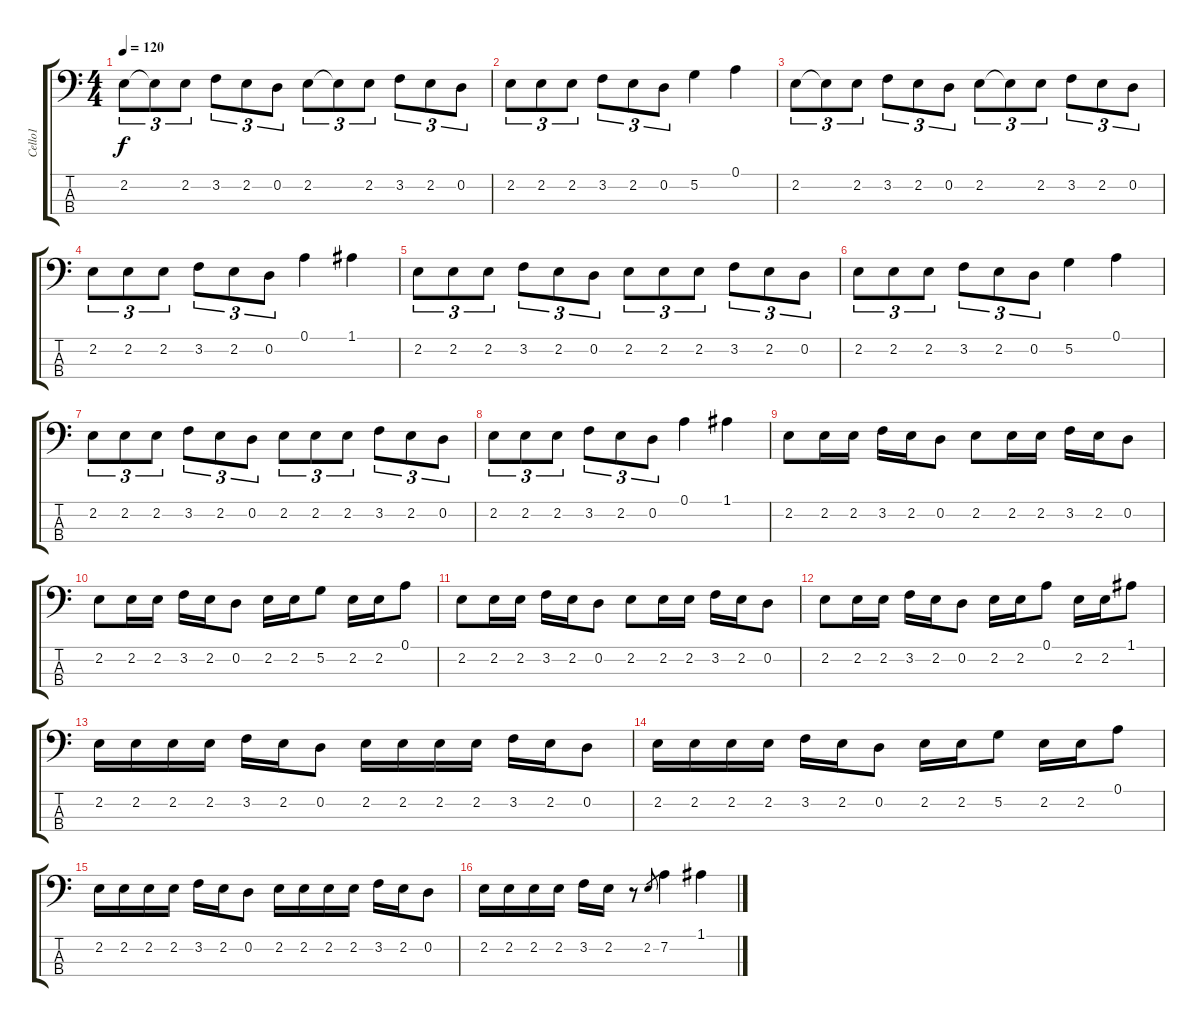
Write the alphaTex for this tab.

\track ("Cello1" "Cello1") {instrument distortionguitar}
\staff {score tabs}
\tuning (A2 D2 G1 C1) {hide}
\ts (4 4)
\tempo 120
\clef f4
\ks c
2.2.8{tu (3 2) dy f instrument distortionguitar} 2.2{t}.8{tu (3 2)} 2.2.8{tu (3 2)} 3.2.8{tu (3 2)} 2.2.8{tu (3 2)} 0.2.8{tu (3 2)} 2.2.8{tu (3 2)} 2.2{t}.8{tu (3 2)} 2.2.8{tu (3 2)} 3.2.8{tu (3 2)} 2.2.8{tu (3 2)} 0.2.8{tu (3 2)} |
2.2.8{tu (3 2)} 2.2.8{tu (3 2)} 2.2.8{tu (3 2)} 3.2.8{tu (3 2)} 2.2.8{tu (3 2)} 0.2.8{tu (3 2)} 5.2.4 0.1.4 |
2.2.8{tu (3 2)} 2.2{t}.8{tu (3 2)} 2.2.8{tu (3 2)} 3.2.8{tu (3 2)} 2.2.8{tu (3 2)} 0.2.8{tu (3 2)} 2.2.8{tu (3 2)} 2.2{t}.8{tu (3 2)} 2.2.8{tu (3 2)} 3.2.8{tu (3 2)} 2.2.8{tu (3 2)} 0.2.8{tu (3 2)} |
2.2.8{tu (3 2)} 2.2.8{tu (3 2)} 2.2.8{tu (3 2)} 3.2.8{tu (3 2)} 2.2.8{tu (3 2)} 0.2.8{tu (3 2)} 0.1.4 1.1.4 |
2.2.8{tu (3 2)} 2.2.8{tu (3 2)} 2.2.8{tu (3 2)} 3.2.8{tu (3 2)} 2.2.8{tu (3 2)} 0.2.8{tu (3 2)} 2.2.8{tu (3 2)} 2.2.8{tu (3 2)} 2.2.8{tu (3 2)} 3.2.8{tu (3 2)} 2.2.8{tu (3 2)} 0.2.8{tu (3 2)} |
2.2.8{tu (3 2)} 2.2.8{tu (3 2)} 2.2.8{tu (3 2)} 3.2.8{tu (3 2)} 2.2.8{tu (3 2)} 0.2.8{tu (3 2)} 5.2.4 0.1.4 |
2.2.8{tu (3 2)} 2.2.8{tu (3 2)} 2.2.8{tu (3 2)} 3.2.8{tu (3 2)} 2.2.8{tu (3 2)} 0.2.8{tu (3 2)} 2.2.8{tu (3 2)} 2.2.8{tu (3 2)} 2.2.8{tu (3 2)} 3.2.8{tu (3 2)} 2.2.8{tu (3 2)} 0.2.8{tu (3 2)} |
2.2.8{tu (3 2)} 2.2.8{tu (3 2)} 2.2.8{tu (3 2)} 3.2.8{tu (3 2)} 2.2.8{tu (3 2)} 0.2.8{tu (3 2)} 0.1.4 1.1.4 |
2.2.8 2.2.16 2.2.16 3.2.16 2.2.16 0.2.8 2.2.8 2.2.16 2.2.16 3.2.16 2.2.16 0.2.8 |
2.2.8 2.2.16 2.2.16 3.2.16 2.2.16 0.2.8 2.2.16 2.2.16 5.2.8 2.2.16 2.2.16 0.1.8 |
2.2.8 2.2.16 2.2.16 3.2.16 2.2.16 0.2.8 2.2.8 2.2.16 2.2.16 3.2.16 2.2.16 0.2.8 |
2.2.8 2.2.16 2.2.16 3.2.16 2.2.16 0.2.8 2.2.16 2.2.16 0.1.8 2.2.16 2.2.16 1.1.8 |
2.2.16 2.2.16 2.2.16 2.2.16 3.2.16 2.2.16 0.2.8 2.2.16 2.2.16 2.2.16 2.2.16 3.2.16 2.2.16 0.2.8 |
2.2.16 2.2.16 2.2.16 2.2.16 3.2.16 2.2.16 0.2.8 2.2.16 2.2.16 5.2.8 2.2.16 2.2.16 0.1.8 |
2.2.16 2.2.16 2.2.16 2.2.16 3.2.16 2.2.16 0.2.8 2.2.16 2.2.16 2.2.16 2.2.16 3.2.16 2.2.16 0.2.8 |
2.2.16 2.2.16 2.2.16 2.2.16 3.2.16 2.2.16 r.8 2.2.8{gr} 7.2.4 1.1.4
